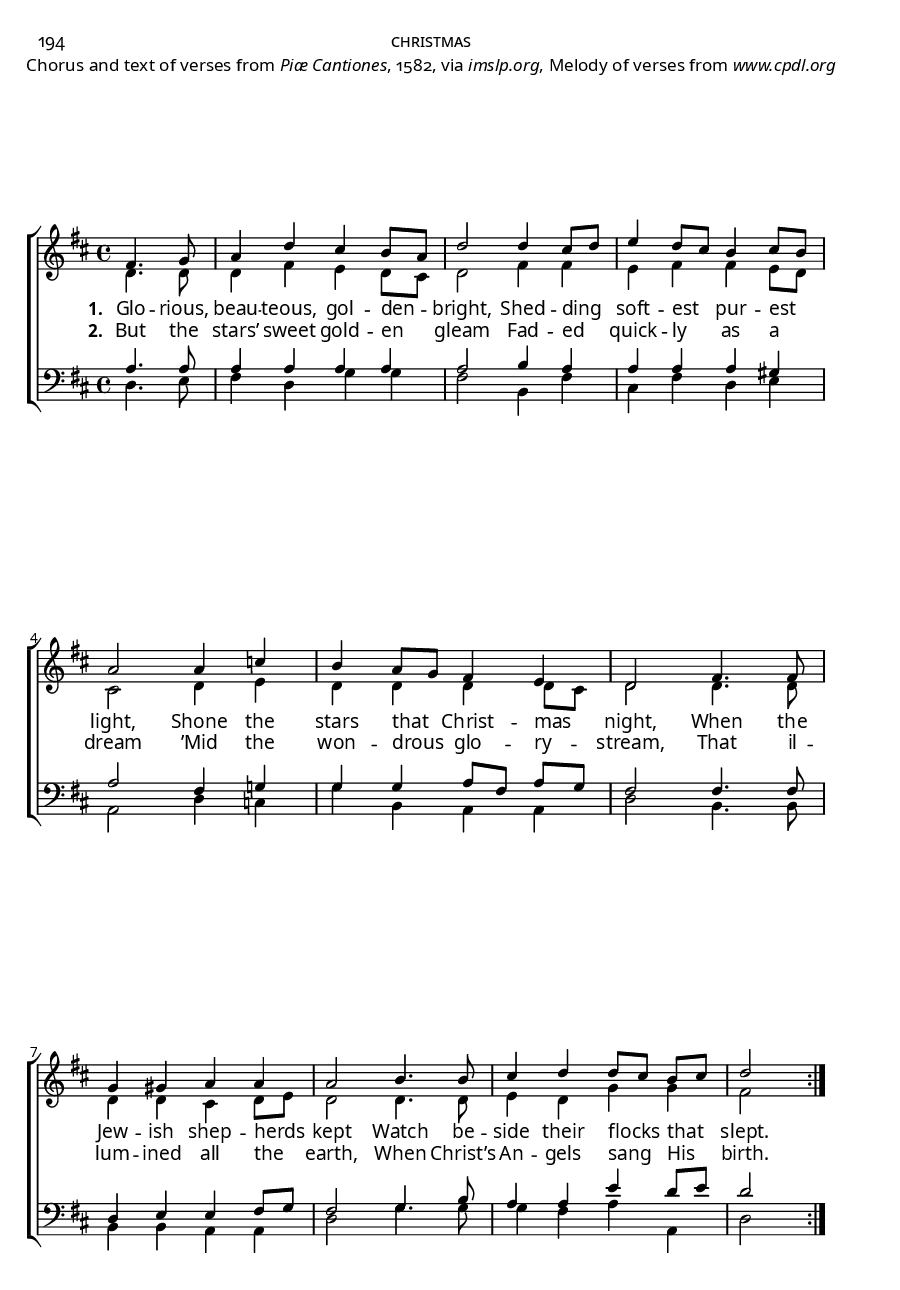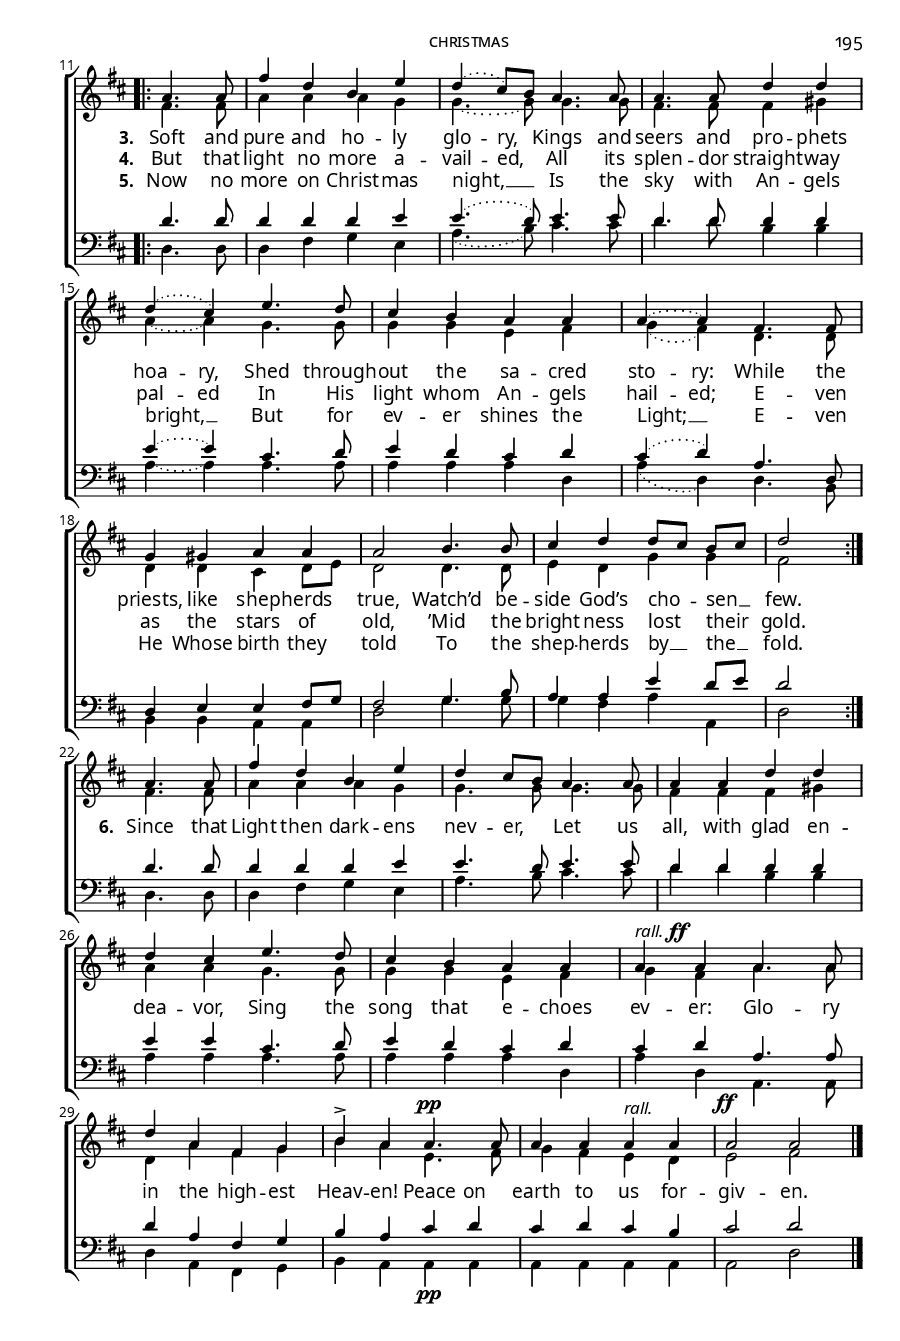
\version "2.14.2"
\include "util.ly"
\paper {
  print-all-headers = ##f
  paper-height = 9\in
  paper-width = 6\in
  indent = 0\in
  %system-system-spacing = #'((basic-distance . 10) (padding . 0))
  system-system-spacing =
    #'((basic-distance . 0)
       (minimum-distance . 0)
       (padding . -5)
       (stretchability . 100))
  ragged-last-bottom = ##t
  ragged-bottom = ##f
  two-sided = ##t
  inner-margin = 0.5\in
  outer-margin = 0.25\in
  top-margin = 0.25\in
  bottom-margin = 0.25\in
  first-page-number = #194
  print-first-page-number = ##t
  headerLine = \markup{\override #'(font-name . "Garamond Premier Pro") \smallCapsOldStyle"christmas"}
  oddHeaderMarkup = \markup\fill-line{
     \override #'(font-name . "Garamond Premier Pro")\abs-fontsize #8.5
     \combine 
        \fill-line{"" \on-the-fly #print-page-number-check-first
        \oldStylePageNum""
        }
        \fill-line{\headerLine}
  }
  evenHeaderMarkup = \markup {
     \override #'(font-name . "Garamond Premier Pro")\abs-fontsize #8.5
     \combine
        \on-the-fly #print-page-number-check-first
        \oldStylePageNum""
        \fill-line{\headerLine}
  }
  title = \markup{\override #'(font-name . "Garamond Premier Pro Semibold"){ \abs-fontsize #15 \smallCapsOldStyle"Glorious, Beauteous, Golden-Bright"}}
  poet = \markup\oldStyleNum"Anna M. E. Nichols"
  composer = \markup\oldStyleNum"Maria Tiddeman (1837–1915)"
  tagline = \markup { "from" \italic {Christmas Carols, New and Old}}
}
#(set-global-staff-size 15) \paper{ #(define fonts (make-pango-font-tree "GoudyOlSt BT" "Garamond Premier Pro" "Garamond Premier Pro" (/ 15 20))) }

\markup \fill-line {\center-column{
    \concat{"Chorus and text of verses from " \italic"Piæ Cantiones" \oldStyleNum", 1582, via " \italic"imslp.org" ", Melody of verses from " \italic "www.cpdl.org"}}}
\markup\vspace#2.2























global = {
  \key d \major
  \time 4/4
  \autoBeamOff
  \override DynamicLineSpanner #'staff-padding = #0.0
  \override DynamicLineSpanner #'Y-extent = #'(-1 . 1)
  \tieDotted
}

sopMusic = \relative c' {
  \repeat volta 2 {
    \partial 2 fis4. g8 |
    a4 d cis b8[ a] |
    d2 d4 cis8[ d] |
    
    e4 d8[cis] b4 cis8[ b] |
    a2 a4 c |
    b a8[ g] fis4 e |
    d2 fis4. fis8 |
    
    g4 gis a a |
    a2 b4. b8 |
    cis4 d d8[ cis] b[ cis] |
    \partial 2 d2 |
  }
  \pageBreak
  \repeat volta 3 {
    \partial 2 a4. a8 |
    fis'4 d b e |
    \slurDotted
    d4( cis8[) b] a4. a8 |
    a4. a8 d4 d |
    
    d( cis) e4. d8 |
    cis4 b a a |
    a~ a fis4. fis8 |
    
    g4 gis a a |
    a2 b4. b8 |
    cis4 d d8[ cis] b[ cis] |
    \partial 2 d2 | \break
  }
  \partial 2 a4. a8 |
  fis'4 d b e |
  d4 cis8[ b] a4. a8 |
  a4 a d d |
  
  d cis e4. d8 |
  cis4 b a a |
  a^\markup{\italic"rall." \dynamic"ff"} a a4. a8 |
  
  d4 a fis g |
  b-> a a4.^\pp a8 |
  a4 a a^\markup\italic"rall." a 
  a2 a \bar "|."
}
sopWords = \lyricmode {
  
}

altoMusic = \relative c' {
  d4. d8 |
  d4 fis e d8[ cis] |
  d2 fis4 fis |
  
  e fis fis e8[ d] |
  cis2 d4 e |
  d d d d8[ cis] |
  d2 d4. d8 |
  
  d4 d cis d8[ e] |
  d2 d4. d8 |
  e4 d g g |
  fis2 |
  
  
  fis4. fis8 |
  a4 a a g |
  \slurDotted
  g4.~ g8 g4. g8 |
  fis4. fis8 fis4 gis |
  
  a~ a g4. g8 |
  g4 g e fis |
  g( fis) d4. d8 |
  
  d4 d cis d8[ e] |
  d2 d4. d8 |
  e4 d g g |
  fis2 |
  
  
  fis4. fis8 |
  a4 a a g |
  g4. g8 g4. g8 |
  fis4 fis fis gis |
  
  a4 a g4. g8 |
  g4 g e fis |
  g fis a4. a8 |
  
  d,4 a' fis g |
  b a e4. fis8 |
  g4 fis e d |
  e2 fis \bar "|."
}
altoWords = \lyricmode {
  \dropLyricsV
  \set stanza = #"1. "
  Glo -- rious, beau -- teous, gol -- den -- bright,
  Shed -- ding soft -- est pur -- est light,
  Shone the stars that \set associatedVoice = "tenors" Christ -- mas night,
  When the Jew -- ish shep -- herds kept
  Watch be -- side \unset associatedVoice their flocks that slept.
  
  \set stanza = #"3. "
  Soft and pure and ho -- ly \set ignoreMelismata = ##t glo -- \unset ignoreMelismata ry,
  Kings and seers and pro -- phets \set ignoreMelismata = ##t hoa -- ry, \unset ignoreMelismata 
  Shed through -- out the sa -- cred \set ignoreMelismata = ##t sto -- ry: \unset ignoreMelismata 
  While the priests, like shep -- herds true,
  Watch’d be -- side God’s cho -- sen __ few.
  
  \set stanza = #"6. "
  Since that Light then dark -- ens nev -- er,
  Let us all, with glad en -- dea -- vor,
  Sing the song that e -- choes ev -- er:
  Glo -- ry in the high -- est Heav -- en!
  \set associatedVoice = "tenors"
  Peace on earth to us for -- giv -- en.
}
altoWordsII = \lyricmode {
  \dropLyricsV
%\markup\italic
  \set stanza = #"2. "
  But the stars’ sweet gold -- en gleam
  Fad -- ed quick -- ly as a dream
  ’Mid the won -- drous \set associatedVoice = "tenors" glo -- ry -- stream,
  That il -- lum -- ined all the earth,
  When Christ’s An -- \unset associatedVoice gels sang His birth.
  
  \set stanza = #"4. "
  But that light no more a -- \set ignoreMelismata = ##t vail -- \unset ignoreMelismata ed,
  All its splen -- dor straight -- way \set ignoreMelismata = ##t pal -- ed \unset ignoreMelismata 
  In His light whom An -- gels \set ignoreMelismata = ##t hail -- ed; \unset ignoreMelismata 
  E -- ven as the stars of old,
  ’Mid the bright  -- ness lost their gold.
}
altoWordsIII = \lyricmode {
  \dropLyricsV
  \repeat unfold 35 { \skip 1 }
  \set stanza = #"5. "
  Now no more on Christ -- mas night, __
  Is the sky with An -- gels bright, __
  But for ev -- er shines the Light; __
  E -- ven He Whose birth they told
  To the shep -- herds by __ the __ fold.
}
altoWordsIV = \lyricmode {
}
altoWordsV = \lyricmode {
}
altoWordsVI = \lyricmode {
}
tenorMusic = \relative c' {
  a4. a8 |
  a4 a a a |
  a2 b4 a |
  
  a4 a a gis |
  a2 fis4 g! |
  g4 g a8[ fis] a[ g] |
  fis2 fis4. fis8 |
  
  d4 e e fis8[ g] |
  fis2 g4. b8 |
  a4 a e' d8[ e] |
  d2 |
  
  
  d4. d8 |
  d4 d d e |
  \slurDotted
  e4.( d8) e4. e8 |
  d4. d8 d4 d |
  
  e~ e cis4. d8 |
  e4 d cis d |
  cis( d) a4. d,8 |
  
  d4 e e fis8[ g] |
  fis2 g4. b8 |
  a4 a e' d8[ e] |
  d2 |
  
  
  d4. d8 |
  d4 d d e |
  e4. d8 e4. e8 |
  d4 d d d |
  
  e e cis4. d8 |
  e4 d cis d |
  cis <<d {s8 s_\ff}>> a4. a8 |
  
  d4 a fis g |
  b a cis_\pp d |
  cis d cis b |
  cis2 d \bar "|."
}
tenorWords = \lyricmode {

}

bassMusic = \relative c {
  d4. e8 |
  fis4 d g g |
  fis2 b,4 fis' |
  
  cis4 fis d e |
  a,2 d4 c |
  g' b, a a |
  d2 b4. b8 |
  
  b4 b a a |
  d2 g4. g8 |
  g4 fis a a, |
  d2 |
  
  
  d4. d8 |
  d4 fis g e |
  \slurDotted
  a4.( b8) cis4. cis8 |
  d4. d8 b4 b |
  
  a~ a a4. a8 |
  a4 a a d, |
  a'( d,) d4. b8 |
  
  b4 b a a |
  d2 g4. g8 |
  g4 fis a a, |
  d2 |
  
  
  d4. d8 |
  d4 fis g e |
  a4. b8 cis4. cis8 |
  d4 d b b |
  
  a a a4. a8 |
  a4 a a d, |
  a' d, a4. a8 |
  
  d4 a fis g |
  b a a a |
  a a a a |
  a2 d \bar "|."
}
bassWords = \lyricmode {

}

pianoRH = \relative c' {
  
}
pianoLH = \relative c' {
  
}

\score {
  <<
   \new ChoirStaff <<
%    \new Lyrics = sopranos \with { \override VerticalAxisGroup #'nonstaff-relatedstaff-spacing = #'((basic-distance . 1)) }
    \new Staff = women <<
      \new Voice = "sopranos" { \voiceOne << \global \sopMusic >> }
      \new Voice = "altos" { \voiceTwo << \global \altoMusic >> }
    >>
    \new Staff = men <<
      \clef bass
      \new Voice = "tenors" { \voiceOne << \global \tenorMusic >> }
      \new Voice = "basses" { \voiceTwo << \global \bassMusic >> }
    >>
    \new Lyrics \with { alignAboveContext = #"women" \override VerticalAxisGroup #'nonstaff-relatedstaff-spacing = #'((basic-distance . 1))} \lyricsto "sopranos" \sopWords
     \new Lyrics = "altosVI"  \with { alignBelowContext = #"women" \override VerticalAxisGroup #'nonstaff-relatedstaff-spacing = #'((basic-distance . 1))} \lyricsto "sopranos" \altoWordsVI
    \new Lyrics = "altosV"  \with { alignBelowContext = #"women" \override VerticalAxisGroup #'nonstaff-relatedstaff-spacing = #'((basic-distance . 1))} \lyricsto "sopranos" \altoWordsV
    \new Lyrics = "altosIV"  \with { alignBelowContext = #"women" \override VerticalAxisGroup #'nonstaff-relatedstaff-spacing = #'((basic-distance . 1))} \lyricsto "sopranos" \altoWordsIV
    \new Lyrics = "altosIII"  \with { alignBelowContext = #"women" \override VerticalAxisGroup #'nonstaff-relatedstaff-spacing = #'((basic-distance . 1))} \lyricsto "sopranos" \altoWordsIII
    \new Lyrics = "altosII"  \with { alignBelowContext = #"women" \override VerticalAxisGroup #'nonstaff-relatedstaff-spacing = #'((basic-distance . 1))} \lyricsto "sopranos" \altoWordsII
    \new Lyrics = "altos"  \with { alignBelowContext = #"women" \override VerticalAxisGroup #'nonstaff-relatedstaff-spacing = #'((basic-distance . 1))} \lyricsto "sopranos" \altoWords
     \new Lyrics \with { alignAboveContext = #"men" \override VerticalAxisGroup #'nonstaff-relatedstaff-spacing = #'((basic-distance . 1)) } \lyricsto "tenors" \tenorWords
    \new Lyrics \with { alignBelowContext = #"men" \override VerticalAxisGroup #'nonstaff-relatedstaff-spacing = #'((basic-distance . 1)) } \lyricsto "basses" \bassWords
  >>
%    \new PianoStaff << \new Staff { \new Voice { \pianoRH } } \new Staff { \clef "bass" \pianoLH } >>
  >>
  \layout {
    \context {
      \Score
      %\override SpacingSpanner #'base-shortest-duration = #(ly:make-moment 1 8)
      %\override SpacingSpanner #'common-shortest-duration = #(ly:make-moment 1 4)
    }
    \context {
      % Remove all empty staves
      % \Staff \RemoveEmptyStaves \override VerticalAxisGroup #'remove-first = ##t
    }
  }
  
  \midi {
    \tempo 4 = 90
    \set Staff.midiInstrument = "flute"
  
    \context {
      \Voice
      \remove "Dynamic_performer"
    }
  }
}
